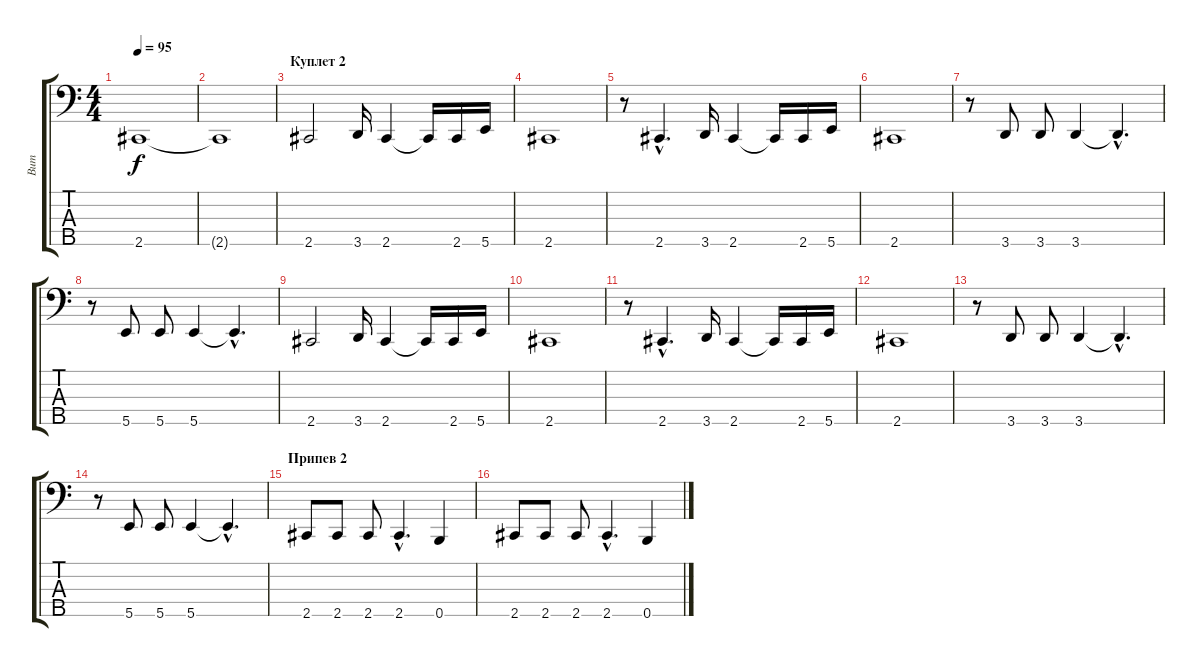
\track ("Вит" "Вит") {instrument electricbassfinger}
\staff {score tabs}
\tuning (Ab2 E2 B1 Gb1 B0) {hide}
\ts (4 4)
\tempo 95
\clef f4
\ks c
2.5{t}.1{dy f} |
2.5{t}.1 |
\section ("" "Куплет 2")
2.5.2 3.5.16 2.5.4 2.5{t}.16 2.5.16 5.5.16 |
2.5.1 |
r.8 2.5{hac}.4{d} 3.5.16 2.5.4 2.5{t}.16 2.5.16 5.5.16 |
2.5.1 |
r.8 3.5.8 3.5.8 3.5.4 3.5{hac t}.4{d} |
r.8 5.5.8 5.5.8 5.5.4 5.5{hac t}.4{d} |
2.5.2 3.5.16 2.5.4 2.5{t}.16 2.5.16 5.5.16 |
2.5.1 |
r.8 2.5{hac}.4{d} 3.5.16 2.5.4 2.5{t}.16 2.5.16 5.5.16 |
2.5.1 |
r.8 3.5.8 3.5.8 3.5.4 3.5{hac t}.4{d} |
r.8 5.5.8 5.5.8 5.5.4 5.5{hac t}.4{d} |
\section ("" "Припев 2")
2.5.8 2.5.8 2.5.8 2.5{hac}.4{d} 0.5.4 |
2.5.8 2.5.8 2.5.8 2.5{hac}.4{d} 0.5.4
